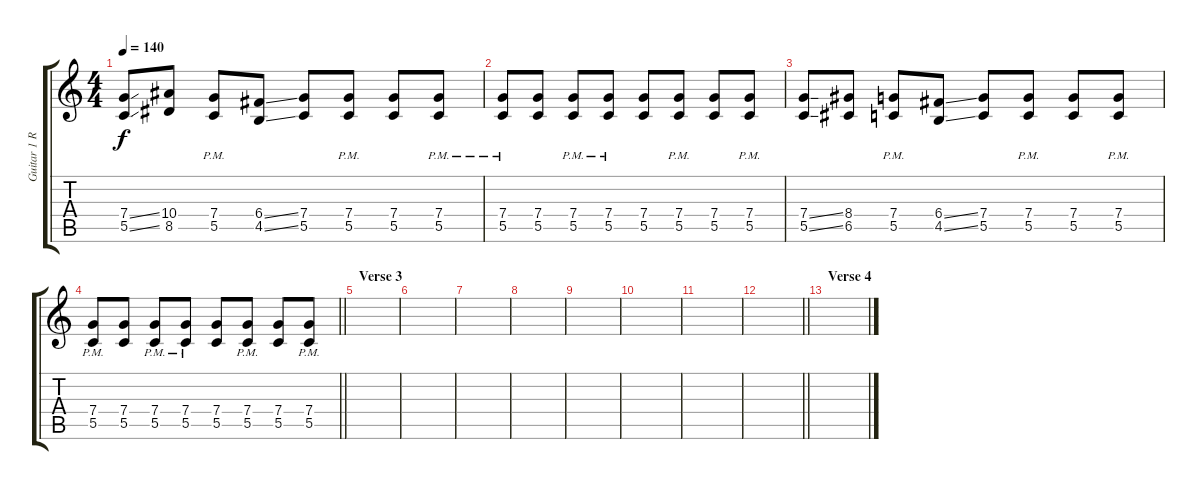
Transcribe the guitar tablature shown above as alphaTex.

\track ("Guitar 1 Rhythm Right" "Guitar 1 R") {instrument distortionguitar}
\staff {score tabs}
\tuning (D4 A3 F3 C3 G2 C2) {hide}
\ts (4 4)
\tempo 140
\clef g2
\ks c
(7.4{ss} 5.5{ss}).8{dy f} (10.4 8.5).8 (7.4{pm} 5.5{pm}).8 (6.4{ss} 4.5{ss}).8 (7.4 5.5).8 (7.4{pm} 5.5{pm}).8 (7.4 5.5).8 (7.4{pm} 5.5{pm}).8 |
(7.4{pm} 5.5{pm}).8 (7.4 5.5).8 (7.4{pm} 5.5{pm}).8 (7.4{pm} 5.5{pm}).8 (7.4 5.5).8 (7.4{pm} 5.5{pm}).8 (7.4 5.5).8 (7.4{pm} 5.5{pm}).8 |
(7.4{ss} 5.5{ss}).8 (8.4 6.5).8 (7.4{pm} 5.5{pm}).8 (6.4{ss} 4.5{ss}).8 (7.4 5.5).8 (7.4{pm} 5.5{pm}).8 (7.4 5.5).8 (7.4{pm} 5.5{pm}).8 |
\barLineRight lightlight
(7.4{pm} 5.5{pm}).8 (7.4 5.5).8 (7.4{pm} 5.5{pm}).8 (7.4{pm} 5.5{pm}).8 (7.4 5.5).8 (7.4{pm} 5.5{pm}).8 (7.4 5.5).8 (7.4{pm} 5.5{pm}).8 |
\section ("" "Verse 3")
|
|
|
|
|
|
|
\barLineRight lightlight
|
\section ("" "Verse 4")
